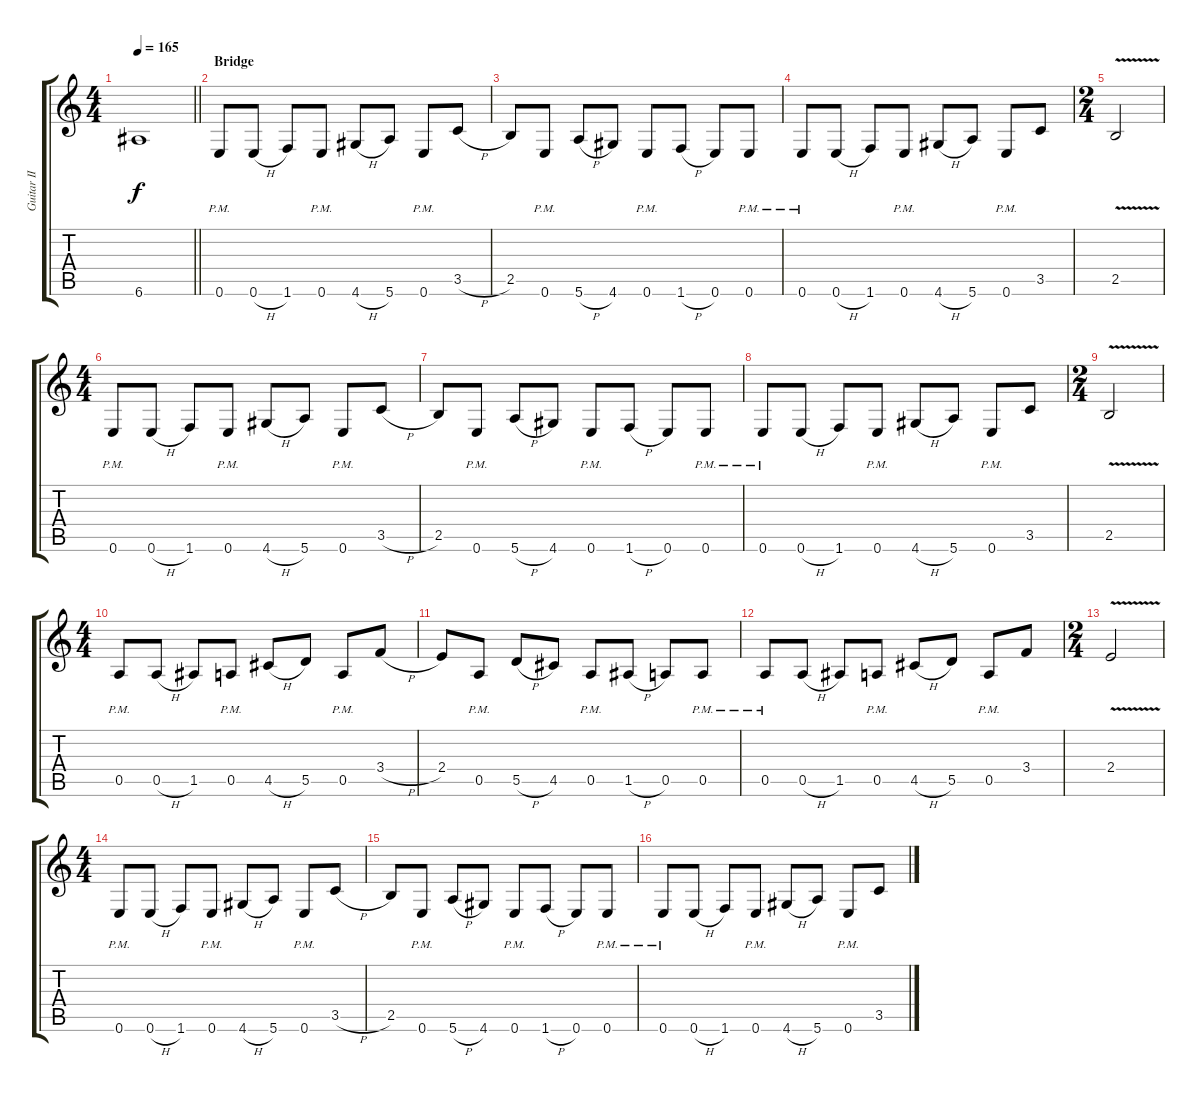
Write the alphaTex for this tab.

\track ("Guitar II" "Guitar II") {instrument overdrivenguitar}
\staff {score tabs}
\tuning (E4 B3 G3 D3 A2 E2) {hide}
\ts (4 4)
\tempo 165
\clef g2
\barLineRight lightlight
\ks c
6.6.1{dy f} |
\section ("" "Bridge")
0.6{pm}.8 0.6{h}.8 1.6.8 0.6{pm}.8 4.6{h}.8 5.6.8 0.6{pm}.8 3.5{h}.8 |
2.5.8 0.6{pm}.8 5.6{h}.8 4.6.8 0.6{pm}.8 1.6{h}.8 0.6.8 0.6{pm}.8 |
0.6{pm}.8 0.6{h}.8 1.6.8 0.6{pm}.8 4.6{h}.8 5.6.8 0.6{pm}.8 3.5.8 |
\ts (2 4)
2.5{v}.2 |
\ts (4 4)
0.6{pm}.8 0.6{h}.8 1.6.8 0.6{pm}.8 4.6{h}.8 5.6.8 0.6{pm}.8 3.5{h}.8 |
2.5.8 0.6{pm}.8 5.6{h}.8 4.6.8 0.6{pm}.8 1.6{h}.8 0.6.8 0.6{pm}.8 |
0.6{pm}.8 0.6{h}.8 1.6.8 0.6{pm}.8 4.6{h}.8 5.6.8 0.6{pm}.8 3.5.8 |
\ts (2 4)
2.5{v}.2 |
\ts (4 4)
0.5{pm}.8 0.5{h}.8 1.5.8 0.5{pm}.8 4.5{h}.8 5.5.8 0.5{pm}.8 3.4{h}.8 |
2.4.8 0.5{pm}.8 5.5{h}.8 4.5.8 0.5{pm}.8 1.5{h}.8 0.5.8 0.5{pm}.8 |
0.5{pm}.8 0.5{h}.8 1.5.8 0.5{pm}.8 4.5{h}.8 5.5.8 0.5{pm}.8 3.4.8 |
\ts (2 4)
2.4{v}.2 |
\ts (4 4)
0.6{pm}.8 0.6{h}.8 1.6.8 0.6{pm}.8 4.6{h}.8 5.6.8 0.6{pm}.8 3.5{h}.8 |
2.5.8 0.6{pm}.8 5.6{h}.8 4.6.8 0.6{pm}.8 1.6{h}.8 0.6.8 0.6{pm}.8 |
0.6{pm}.8 0.6{h}.8 1.6.8 0.6{pm}.8 4.6{h}.8 5.6.8 0.6{pm}.8 3.5.8
